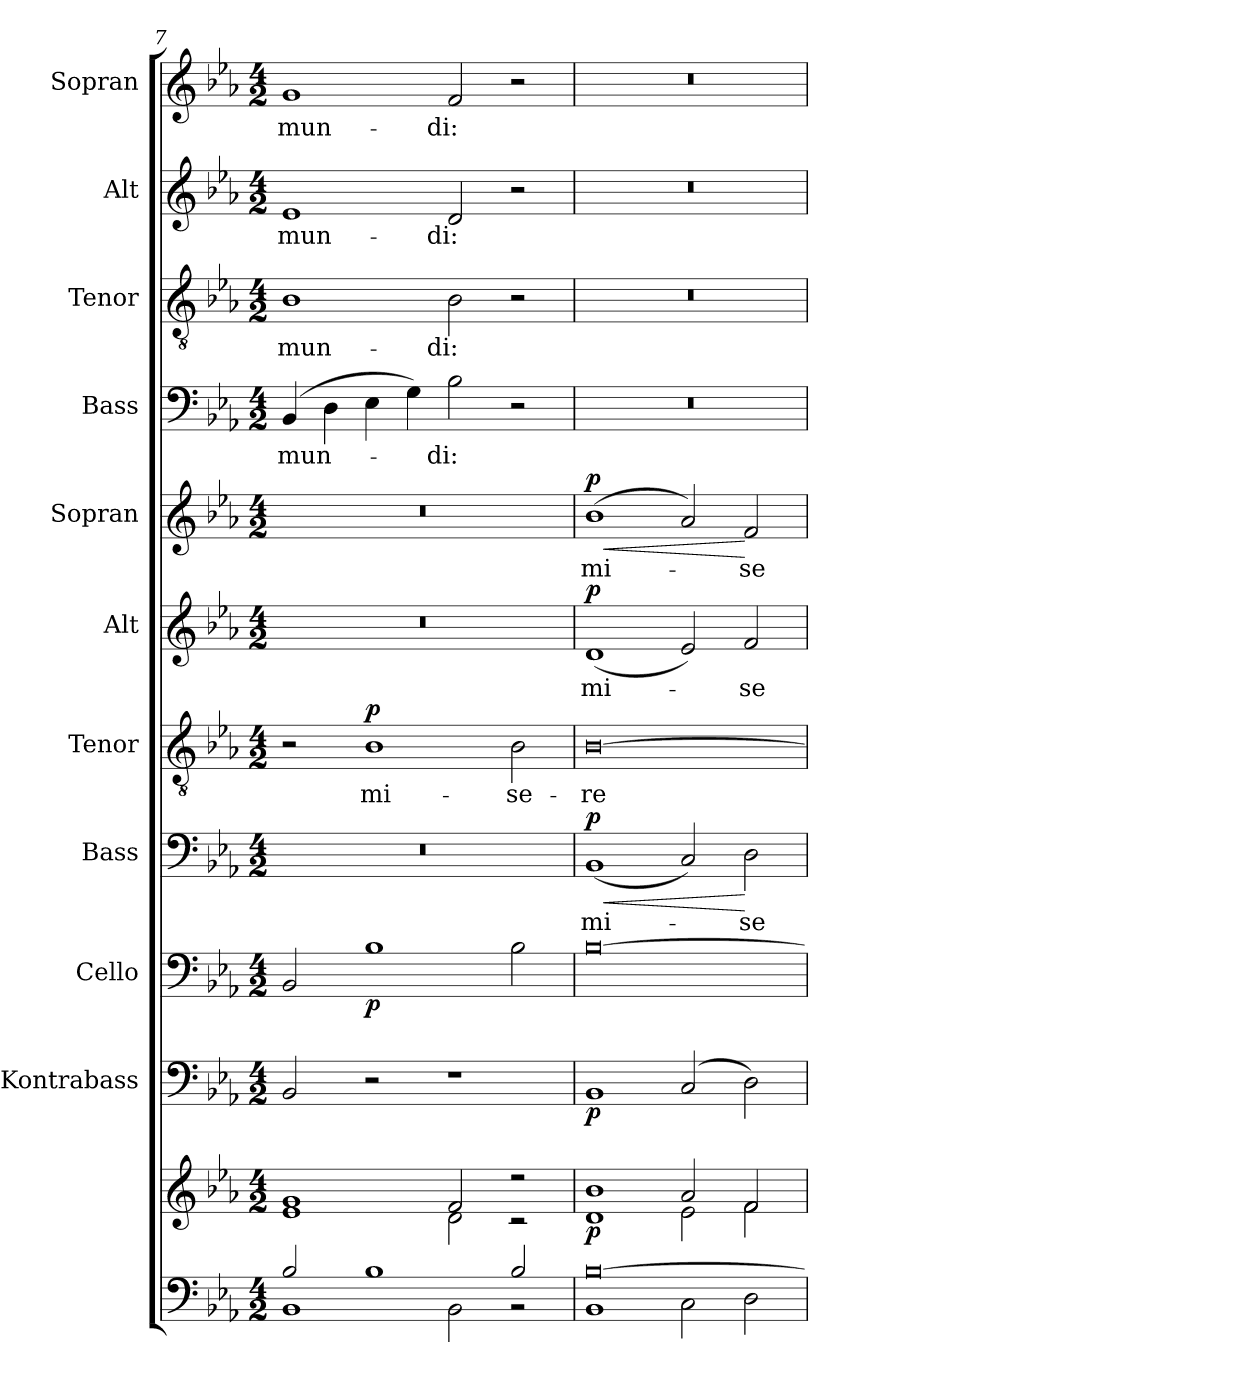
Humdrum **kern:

**kern	**kern	**dynam	**kern	**dynam	**kern	**dynam	**kern	**text	**dynam	**kern	**text	**dynam	**kern	**text	**dynam	**kern	**text	**dynam	**kern	**text	**kern	**text	**kern	**text	**kern	**text
*part11	*part11	*part11	*part10	*part10	*part9	*part9	*part8	*part8	*part8	*part7	*part7	*part7	*part6	*part6	*part6	*part5	*part5	*part5	*part4	*part4	*part3	*part3	*part2	*part2	*part1	*part1
*staff12	*staff11	*staff11/12	*staff10	*staff10	*staff9	*staff9	*staff8	*staff8	*staff8	*staff7	*staff7	*staff7	*staff6	*staff6	*staff6	*staff5	*staff5	*staff5	*staff4	*staff4	*staff3	*staff3	*staff2	*staff2	*staff1	*staff1
*	*	*	*I"Kontrabass	*	*I"Cello	*	*I"Bass	*	*	*I"Tenor	*	*	*I"Alt	*	*	*I"Sopran	*	*	*I"Bass	*	*I"Tenor	*	*I"Alt	*	*I"Sopran	*
*	*	*	*I'Kb.	*	*	*	*I'B.	*	*	*I'T.	*	*	*I'A.	*	*	*I'S.	*	*	*I'B.	*	*I'T.	*	*I'A.	*	*I'S.	*
*clefF4	*clefG2	*	*clefF4	*	*clefF4	*	*clefF4	*	*	*clefGv2	*	*	*clefG2	*	*	*clefG2	*	*	*clefF4	*	*clefGv2	*	*clefG2	*	*clefG2	*
*	*	*	*ITrd7c12	*	*	*	*	*	*	*	*	*	*	*	*	*	*	*	*	*	*	*	*	*	*	*
*k[b-e-a-]	*k[b-e-a-]	*	*k[b-e-a-]	*	*k[b-e-a-]	*	*k[b-e-a-]	*	*	*k[b-e-a-]	*	*	*k[b-e-a-]	*	*	*k[b-e-a-]	*	*	*k[b-e-a-]	*	*k[b-e-a-]	*	*k[b-e-a-]	*	*k[b-e-a-]	*
*E-:	*E-:	*	*E-:	*	*E-:	*	*E-:	*	*	*E-:	*	*	*E-:	*	*	*E-:	*	*	*E-:	*	*E-:	*	*E-:	*	*E-:	*
*M4/2	*M4/2	*	*M4/2	*	*M4/2	*	*M4/2	*	*	*M4/2	*	*	*M4/2	*	*	*M4/2	*	*	*M4/2	*	*M4/2	*	*M4/2	*	*M4/2	*
=7	=7	=7	=7	=7	=7	=7	=7	=7	=7	=7	=7	=7	=7	=7	=7	=7	=7	=7	=7	=7	=7	=7	=7	=7	=7	=7
*^	*^	*	*	*	*	*	*	*	*	*	*	*	*	*	*	*	*	*	*	*	*	*	*	*	*	*
!	!	!	!	!	!	!	!	!	!	!	!	!	!	!	!	!	!	!	!	!	!	!LO:LY:b	!	!LO:LY:b	!	!LO:LY:b	!	!LO:LY:b
2B-/	1BB-	1g	1e-	.	2BBB-/	.	2BB-/	.	0r	.	.	2r	.	.	0r	.	.	0r	.	.	(4BB-/	mun-	1B-	mun-	1e-	mun-	1g	mun-
.	.	.	.	.	.	.	.	.	.	.	.	.	.	.	.	.	.	.	.	.	4D\	.	.	.	.	.	.	.
!	!	!	!	!	!	!	!	!LO:DY:b	!	!	!	!	!LO:LY:b	!LO:DY:a	!	!	!	!	!	!	!	!	!	!	!	!	!	!
1B-	.	.	.	.	2r	.	1B-	p	.	.	.	1B-	mi-	p	.	.	.	.	.	.	4E-\	.	.	.	.	.	.	.
.	.	.	.	.	.	.	.	.	.	.	.	.	.	.	.	.	.	.	.	.	4G\)	.	.	.	.	.	.	.
!	!	!	!	!	!	!	!	!	!	!	!	!	!	!	!	!	!	!	!	!	!	!LO:LY:b	!	!LO:LY:b	!	!LO:LY:b	!	!LO:LY:b
.	2BB-\	2f/	2d\	.	1r	.	.	.	.	.	.	.	.	.	.	.	.	.	.	.	2B-\	-di:	2B-\	-di:	2d/	-di:	2f/	-di:
!	!	!	!	!	!	!	!	!	!	!	!	!	!LO:LY:b	!	!	!	!	!	!	!	!	!	!	!	!	!	!	!
2B-/	2rBB	2r	2r	.	.	.	2B-\	.	.	.	.	2B-\	-se-	.	.	.	.	.	.	.	2r	.	2r	.	2r	.	2r	.
=8	=8	=8	=8	=8	=8	=8	=8	=8	=8	=8	=8	=8	=8	=8	=8	=8	=8	=8	=8	=8	=8	=8	=8	=8	=8	=8	=8	=8
!	!	!	!	!LO:DY:b	!	!LO:DY:b	!	!	!	!LO:LY:b	!LO:HP:b	!	!LO:LY:b	!	!	!LO:LY:b	!	!	!LO:LY:b	!LO:HP:b	!	!	!	!	!	!	!	!
!	!	!	!	!	!	!	!	!	!	!	!LO:DY:n=1:a	!	!	!	!	!	!LO:DY:a	!	!	!LO:DY:n=1:a	!	!	!	!	!	!	!	!
[>0B-	1BB-	1b-	1d	p	1BBB-	p	[0B-	.	(<1BB-	mi-	< p	[0B-	-re-	.	(<1d	mi-	p	(>1b-	mi-	< p	0r	.	0r	.	0r	.	0r	.
.	2C\	2a-/	2e-\	.	(2CC/	.	.	.	2C/)	.	.	.	.	.	2e-/)	.	.	2a-/)	.	.	.	.	.	.	.	.	.	.
!	!	!	!	!	!	!	!	!	!	!LO:LY:b	!	!	!	!	!	!LO:LY:b	!	!	!LO:LY:b	!	!	!	!	!	!	!	!	!
.	2D\	2f/	2f\	.	2DD\)	.	.	.	2D\	-se-	[	.	.	.	2f/	-se-	.	2f/	-se-	[	.	.	.	.	.	.	.	.
*v	*v	*	*	*	*	*	*	*	*	*	*	*	*	*	*	*	*	*	*	*	*	*	*	*	*	*	*	*
*	*v	*v	*	*	*	*	*	*	*	*	*	*	*	*	*	*	*	*	*	*	*	*	*	*	*	*	*
=	=	=	=	=	=	=	=	=	=	=	=	=	=	=	=	=	=	=	=	=	=	=	=	=	=	=
*-	*-	*-	*-	*-	*-	*-	*-	*-	*-	*-	*-	*-	*-	*-	*-	*-	*-	*-	*-	*-	*-	*-	*-	*-	*-	*-
